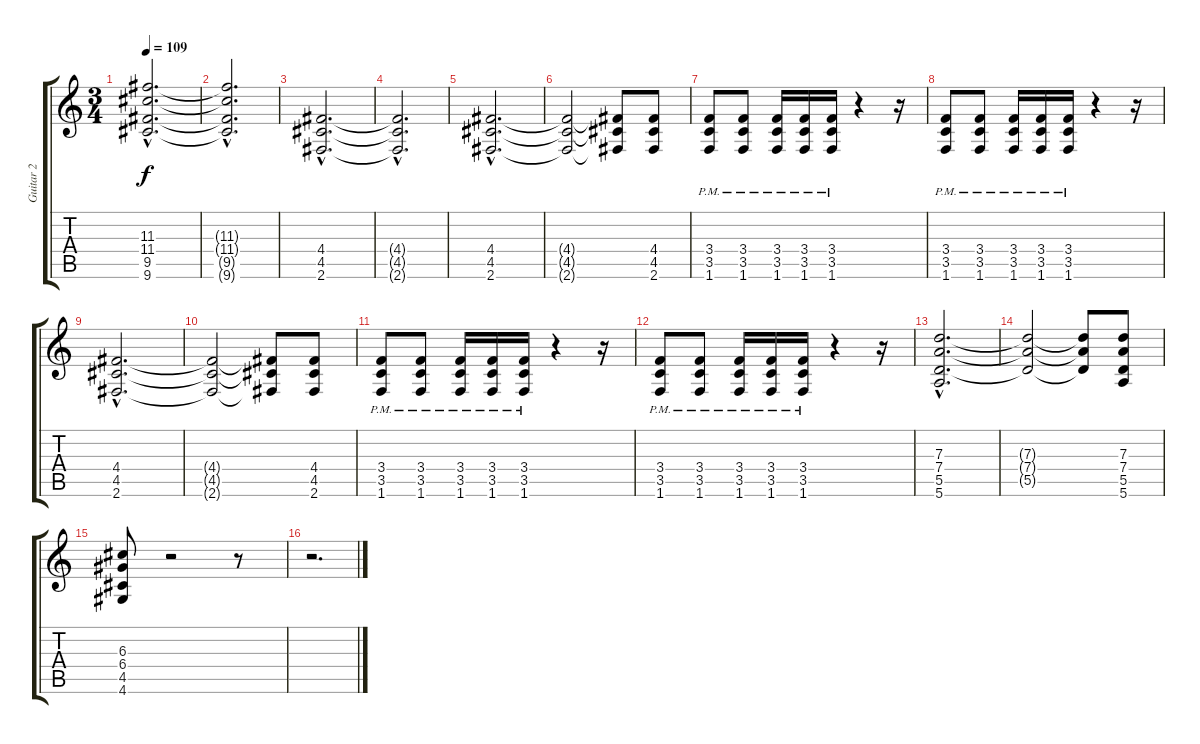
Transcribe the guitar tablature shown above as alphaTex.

\track ("Guitar 2" "Guitar 2") {instrument distortionguitar}
\staff {score tabs}
\tuning (E4 B3 G3 D3 A2 E2) {hide}
\ts (3 4)
\tempo 109
\clef g2
\ks c
(11.3{hac} 11.4{hac} 9.5{hac} 9.6{hac}).2{d dy f} |
(11.3{hac t} 11.4{hac t} 9.5{hac t} 9.6{hac t}).2{d} |
(4.4{hac} 4.5{hac} 2.6{hac}).2{d} |
(4.4{hac t} 4.5{hac t} 2.6{hac t}).2{d} |
(4.4{hac} 4.5{hac} 2.6{hac}).2{d} |
(4.4{t} 4.5{t} 2.6{t}).2 (4.4{t} 4.5{t} 2.6{t}).8 (4.4 4.5 2.6).8 |
(3.4{pm} 3.5 1.6{pm}).8 (3.4{pm} 3.5{pm} 1.6{pm}).8 (3.4{pm} 3.5{pm} 1.6{pm}).16 (3.4{pm} 3.5{pm} 1.6{pm}).16 (3.4{pm} 3.5{pm} 1.6{pm}).16 r.4 r.16 |
(3.4{pm} 3.5 1.6{pm}).8 (3.4{pm} 3.5{pm} 1.6{pm}).8 (3.4{pm} 3.5{pm} 1.6{pm}).16 (3.4{pm} 3.5{pm} 1.6{pm}).16 (3.4{pm} 3.5{pm} 1.6{pm}).16 r.4 r.16 |
(4.4{hac} 4.5{hac} 2.6{hac}).2{d} |
(4.4{t} 4.5{t} 2.6{t}).2 (4.4{t} 4.5{t} 2.6{t}).8 (4.4 4.5 2.6).8 |
(3.4{pm} 3.5 1.6{pm}).8 (3.4{pm} 3.5{pm} 1.6{pm}).8 (3.4{pm} 3.5{pm} 1.6{pm}).16 (3.4{pm} 3.5{pm} 1.6{pm}).16 (3.4{pm} 3.5{pm} 1.6{pm}).16 r.4 r.16 |
(3.4{pm} 3.5 1.6{pm}).8 (3.4{pm} 3.5{pm} 1.6{pm}).8 (3.4{pm} 3.5{pm} 1.6{pm}).16 (3.4{pm} 3.5{pm} 1.6{pm}).16 (3.4{pm} 3.5{pm} 1.6{pm}).16 r.4 r.16 |
(7.3{hac} 7.4{hac} 5.5{hac} 5.6{hac}).2{d} |
(7.3{t} 7.4{t} 5.5{t}).2 (7.3{t} 7.4{t} 5.5{t}).8 (7.3 7.4 5.5 5.6).8 |
(6.3 6.4 4.5 4.6).8 r.2 r.8 |
r.2{d}
